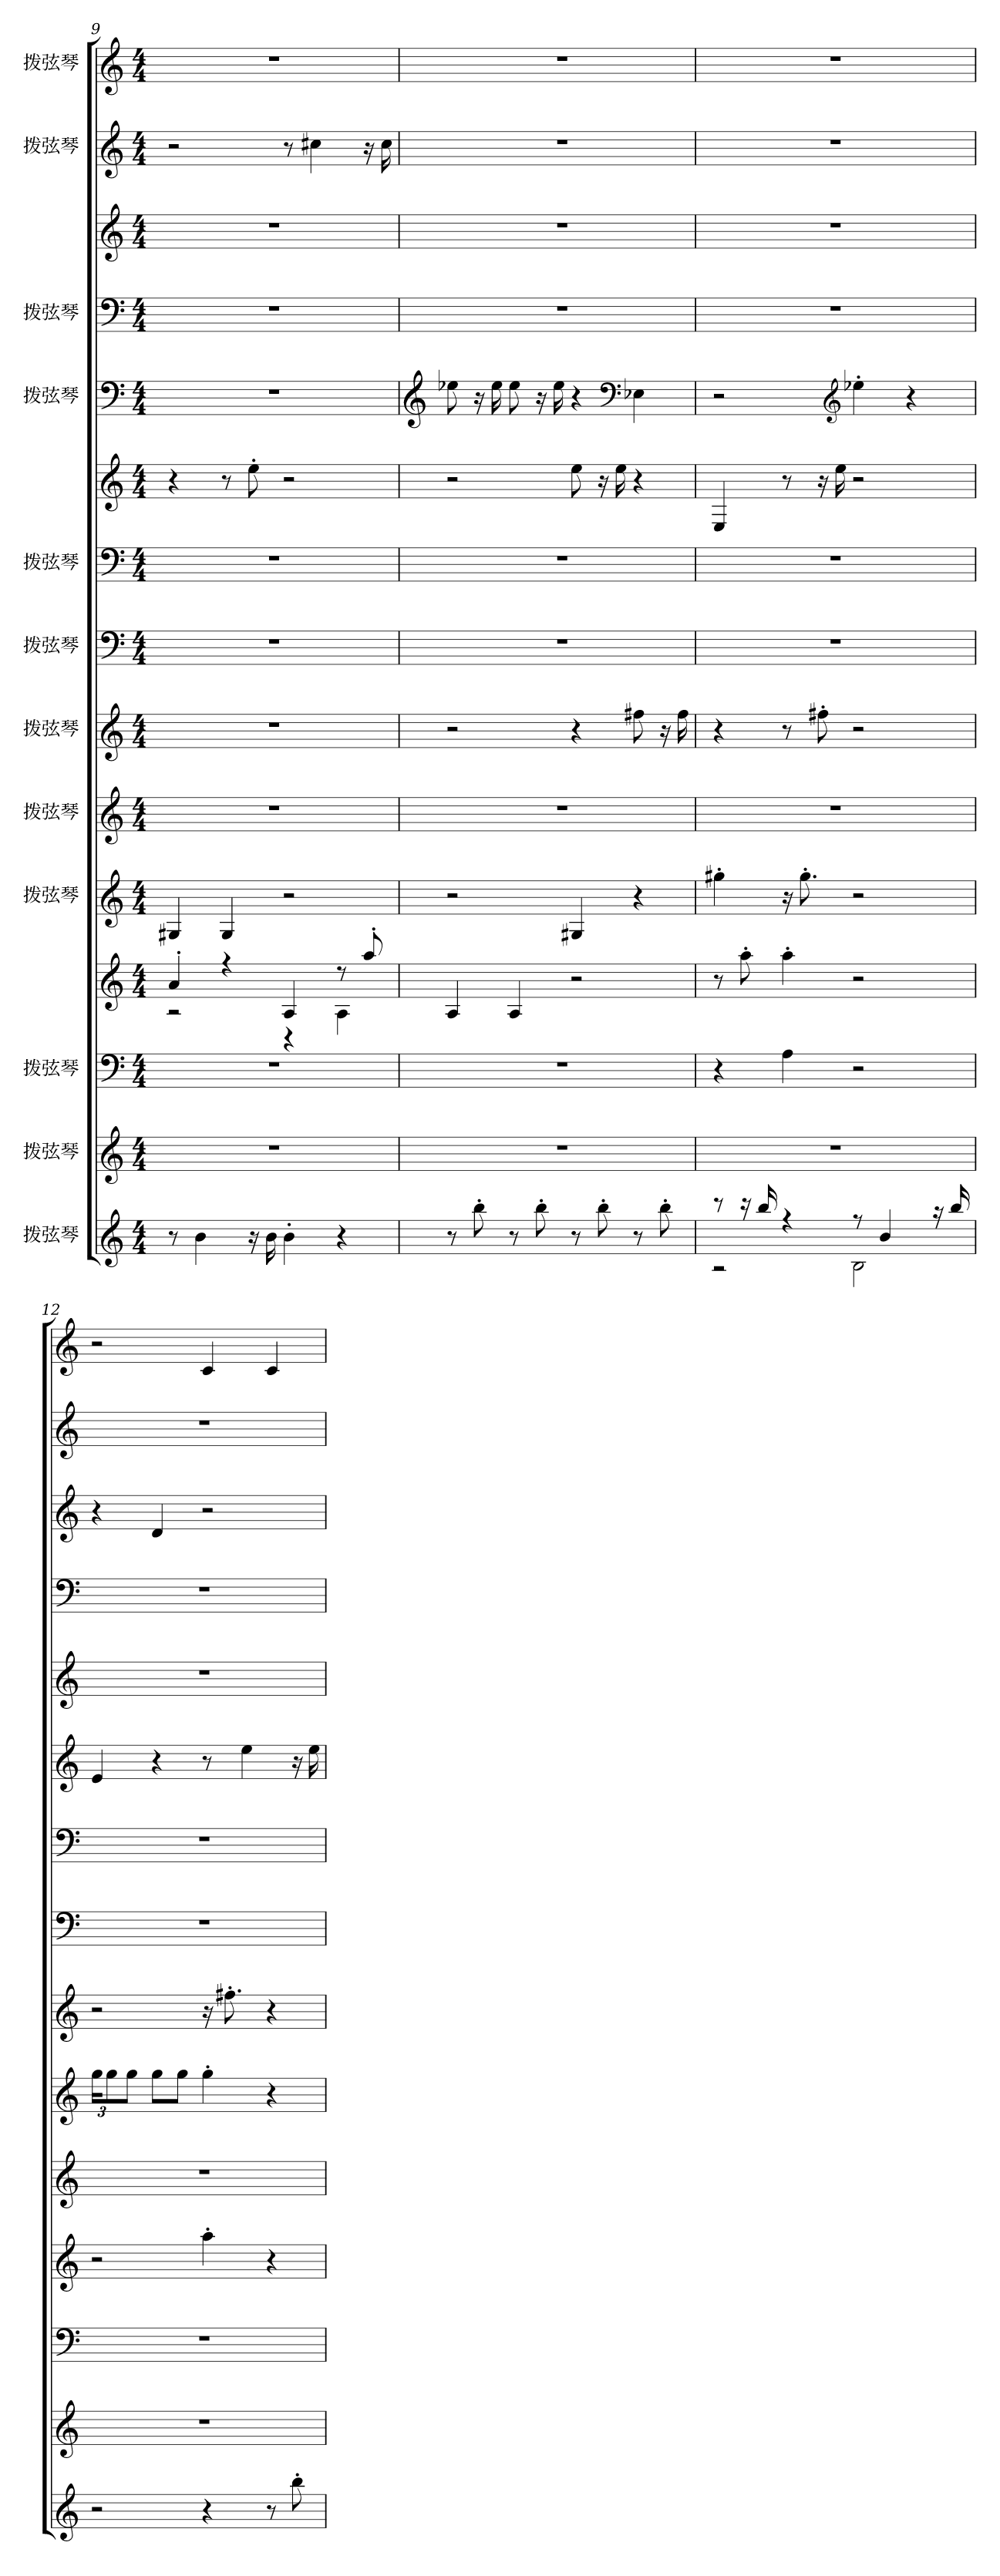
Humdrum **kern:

**kern	**kern	**kern	**kern	**kern	**kern	**kern	**kern	**kern	**kern	**kern	**kern	**kern	**kern	**kern
*part12	*part11	*part10	*part10	*part9	*part8	*part7	*part6	*part5	*part5	*part4	*part3	*part3	*part2	*part1
*staff15	*staff14	*staff13	*staff12	*staff11	*staff10	*staff9	*staff8	*staff7	*staff6	*staff5	*staff4	*staff3	*staff2	*staff1
*I"拨弦琴	*I"拨弦琴	*I"拨弦琴	*	*I"拨弦琴	*I"拨弦琴	*I"拨弦琴	*I"拨弦琴	*I"拨弦琴	*	*I"拨弦琴	*I"拨弦琴	*	*I"拨弦琴	*I"拨弦琴
*clefG2	*clefG2	*clefF4	*clefG2	*clefG2	*clefG2	*clefG2	*clefF4	*clefF4	*clefG2	*clefF4	*clefF4	*clefG2	*clefG2	*clefG2
*k[]	*k[]	*k[]	*k[]	*k[]	*k[]	*k[]	*k[]	*k[]	*k[]	*k[]	*k[]	*k[]	*k[]	*k[]
*M4/4	*M4/4	*M4/4	*M4/4	*M4/4	*M4/4	*M4/4	*M4/4	*M4/4	*M4/4	*M4/4	*M4/4	*M4/4	*M4/4	*M4/4
=9	=9	=9	=9	=9	=9	=9	=9	=9	=9	=9	=9	=9	=9	=9
*	*	*	*^	*	*	*	*	*	*	*	*	*	*	*
8r	1r	1r	4a'/	2r	4G#X/	1r	1r	1r	1r	4r	1r	1r	1r	2r	1r
4b\	.	.	.	.	.	.	.	.	.	.	.	.	.	.	.
.	.	.	4r	.	4G#/	.	.	.	.	8r	.	.	.	.	.
16r	.	.	.	.	.	.	.	.	.	8ee'\	.	.	.	.	.
16b\	.	.	.	.	.	.	.	.	.	.	.	.	.	.	.
4b'\	.	.	4A/	4r	2r	.	.	.	.	2r	.	.	.	8r	.
.	.	.	.	.	.	.	.	.	.	.	.	.	.	4cc#X\	.
4r	.	.	8r	4A\	.	.	.	.	.	.	.	.	.	.	.
.	.	.	8aa'/	.	.	.	.	.	.	.	.	.	.	16r	.
.	.	.	.	.	.	.	.	.	.	.	.	.	.	16cc#\	.
*	*	*	*v	*v	*	*	*	*	*	*	*	*	*	*	*
!!LO:PB:g=z
=10	=10	=10	=10	=10	=10	=10	=10	=10	=10	=10	=10	=10	=10	=10
*	*	*	*	*	*	*	*	*	*	*clefG2	*	*	*	*
8r	1r	1r	4A/	2r	1r	2r	1r	1r	2r	8ee-X\	1r	1r	1r	1r
8bb'\	.	.	.	.	.	.	.	.	.	16r	.	.	.	.
.	.	.	.	.	.	.	.	.	.	16ee-\	.	.	.	.
8r	.	.	4A/	.	.	.	.	.	.	8ee-\	.	.	.	.
8bb'\	.	.	.	.	.	.	.	.	.	16r	.	.	.	.
.	.	.	.	.	.	.	.	.	.	16ee-\	.	.	.	.
8r	.	.	2r	4G#X/	.	4r	.	.	8ee\	4r	.	.	.	.
8bb'\	.	.	.	.	.	.	.	.	16r	.	.	.	.	.
.	.	.	.	.	.	.	.	.	16ee\	.	.	.	.	.
*	*	*	*	*	*	*	*	*	*	*clefF4	*	*	*	*
8r	.	.	.	4r	.	8ff#X\	.	.	4r	4E-X\	.	.	.	.
8bb'\	.	.	.	.	.	16r	.	.	.	.	.	.	.	.
.	.	.	.	.	.	16ff#\	.	.	.	.	.	.	.	.
=11	=11	=11	=11	=11	=11	=11	=11	=11	=11	=11	=11	=11	=11	=11
*^	*	*	*	*	*	*	*	*	*	*	*	*	*	*
8r	2r	1r	4r	8r	4gg#X'\	1r	4r	1r	1r	4E/	2r	1r	1r	1r	1r
16r	.	.	.	8aa'\	.	.	.	.	.	.	.	.	.	.	.
16bb/	.	.	.	.	.	.	.	.	.	.	.	.	.	.	.
4r	.	.	4A\	4aa'\	16r	.	8r	.	.	8r	.	.	.	.	.
.	.	.	.	.	8.gg#'\	.	.	.	.	.	.	.	.	.	.
.	.	.	.	.	.	.	8ff#X'\	.	.	16r	.	.	.	.	.
.	.	.	.	.	.	.	.	.	.	16ee\	.	.	.	.	.
*	*	*	*	*	*	*	*	*	*	*	*clefG2	*	*	*	*
8r	2B\	.	2r	2r	2r	.	2r	.	.	2r	4ee-X'\	.	.	.	.
4b/	.	.	.	.	.	.	.	.	.	.	.	.	.	.	.
.	.	.	.	.	.	.	.	.	.	.	4r	.	.	.	.
16r	.	.	.	.	.	.	.	.	.	.	.	.	.	.	.
16bb/	.	.	.	.	.	.	.	.	.	.	.	.	.	.	.
*v	*v	*	*	*	*	*	*	*	*	*	*	*	*	*	*
=12	=12	=12	=12	=12	=12	=12	=12	=12	=12	=12	=12	=12	=12	=12
*	*	*	*	*	*Xbrackettup	*	*	*	*	*	*	*	*	*
2r	1r	1r	2r	1r	24gg\KL	2r	1r	1r	4e/	1r	1r	4r	1r	2r
.	.	.	.	.	12gg\	.	.	.	.	.	.	.	.	.
.	.	.	.	.	8gg\J	.	.	.	.	.	.	.	.	.
.	.	.	.	.	8gg\L	.	.	.	4r	.	.	4d/	.	.
.	.	.	.	.	8gg\J	.	.	.	.	.	.	.	.	.
4r	.	.	4aa'\	.	4gg'\	16r	.	.	8r	.	.	2r	.	4c/
.	.	.	.	.	.	8.ff#X'\	.	.	.	.	.	.	.	.
.	.	.	.	.	.	.	.	.	4ee\	.	.	.	.	.
8r	.	.	4r	.	4r	4r	.	.	.	.	.	.	.	4c/
8bb'\	.	.	.	.	.	.	.	.	16r	.	.	.	.	.
.	.	.	.	.	.	.	.	.	16ee\	.	.	.	.	.
=	=	=	=	=	=	=	=	=	=	=	=	=	=	=
*-	*-	*-	*-	*-	*-	*-	*-	*-	*-	*-	*-	*-	*-	*-
